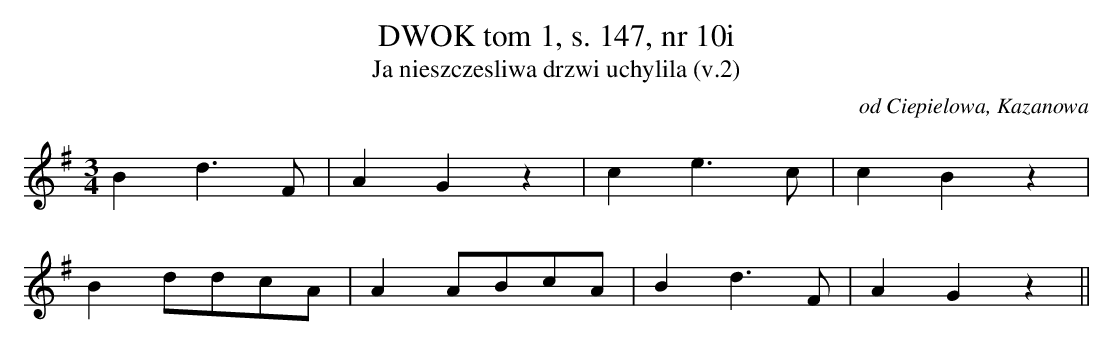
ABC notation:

X:1
T: DWOK tom 1, s. 147, nr 10i
T: Ja nieszczesliwa drzwi uchylila (v.2)
O: od Ciepielowa, Kazanowa
M: 3/4
L: 1/8
K: G
B2d3F | A2G2z2 | c2e3c | c2B2z2 |
B2ddcA | A2ABcA | B2d3F | A2G2z2||
